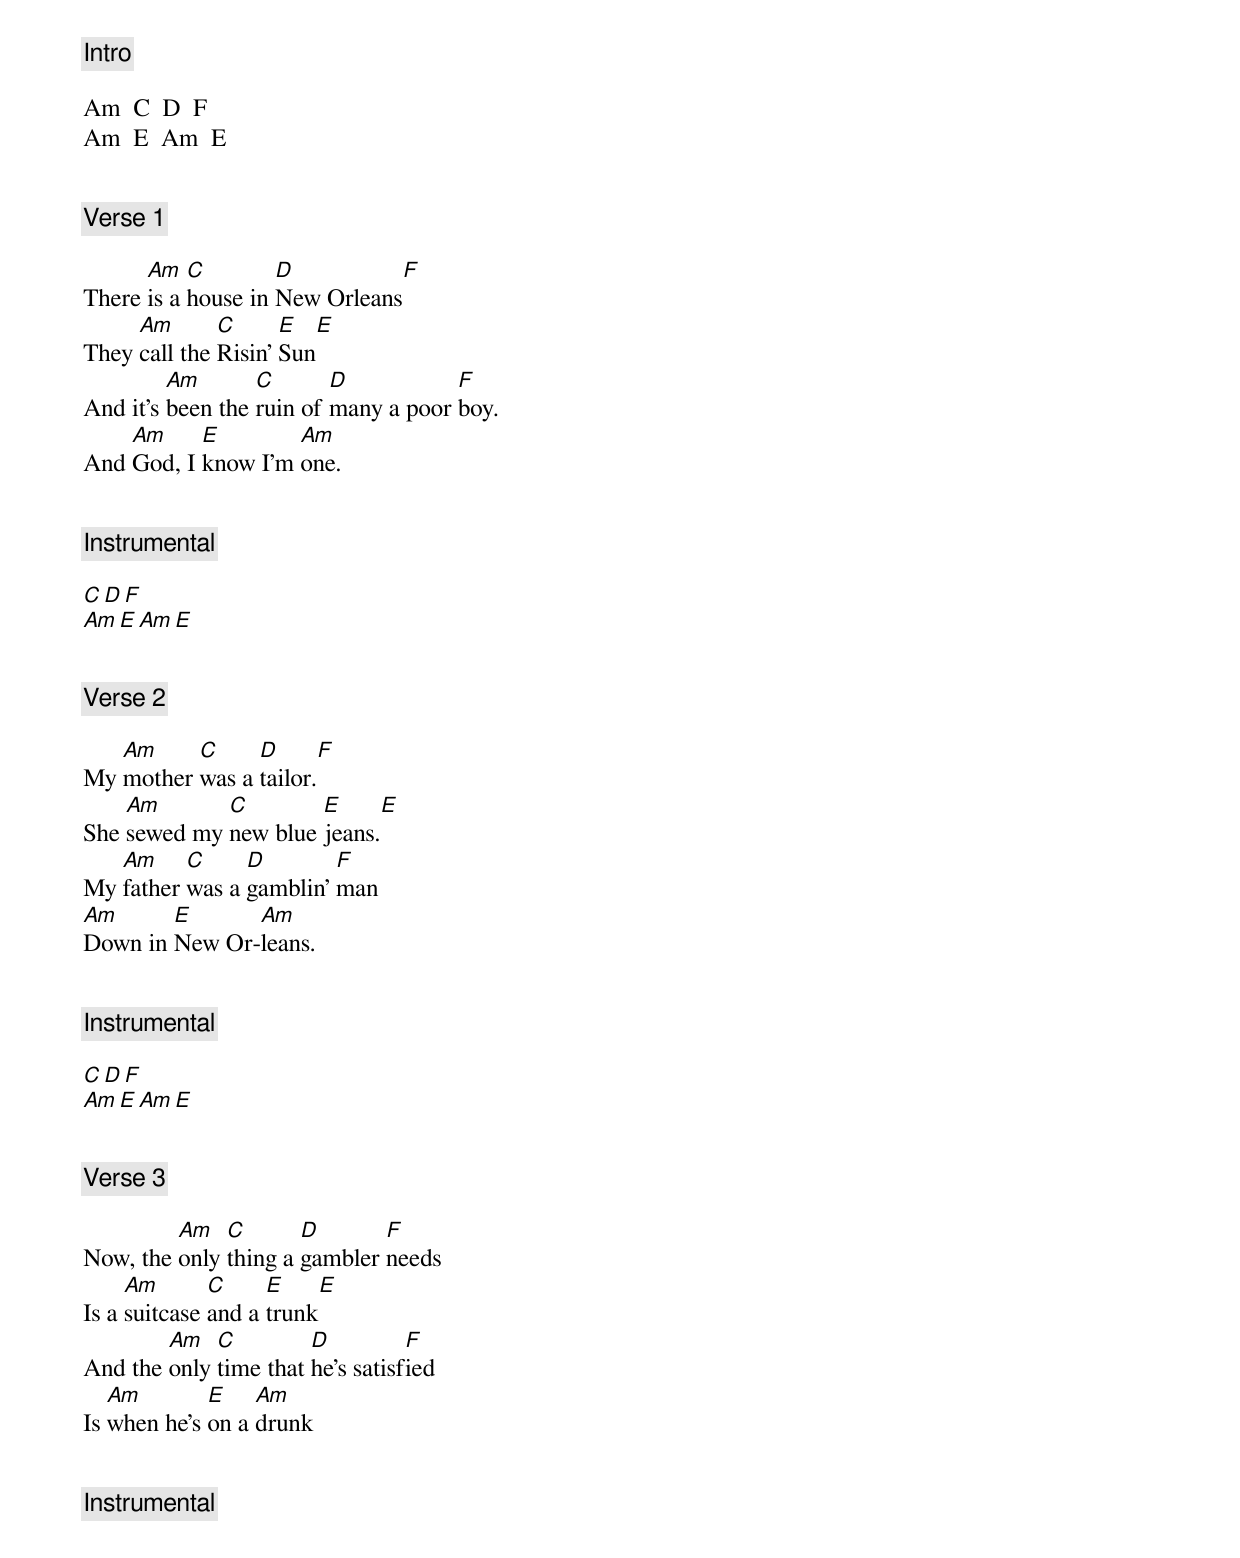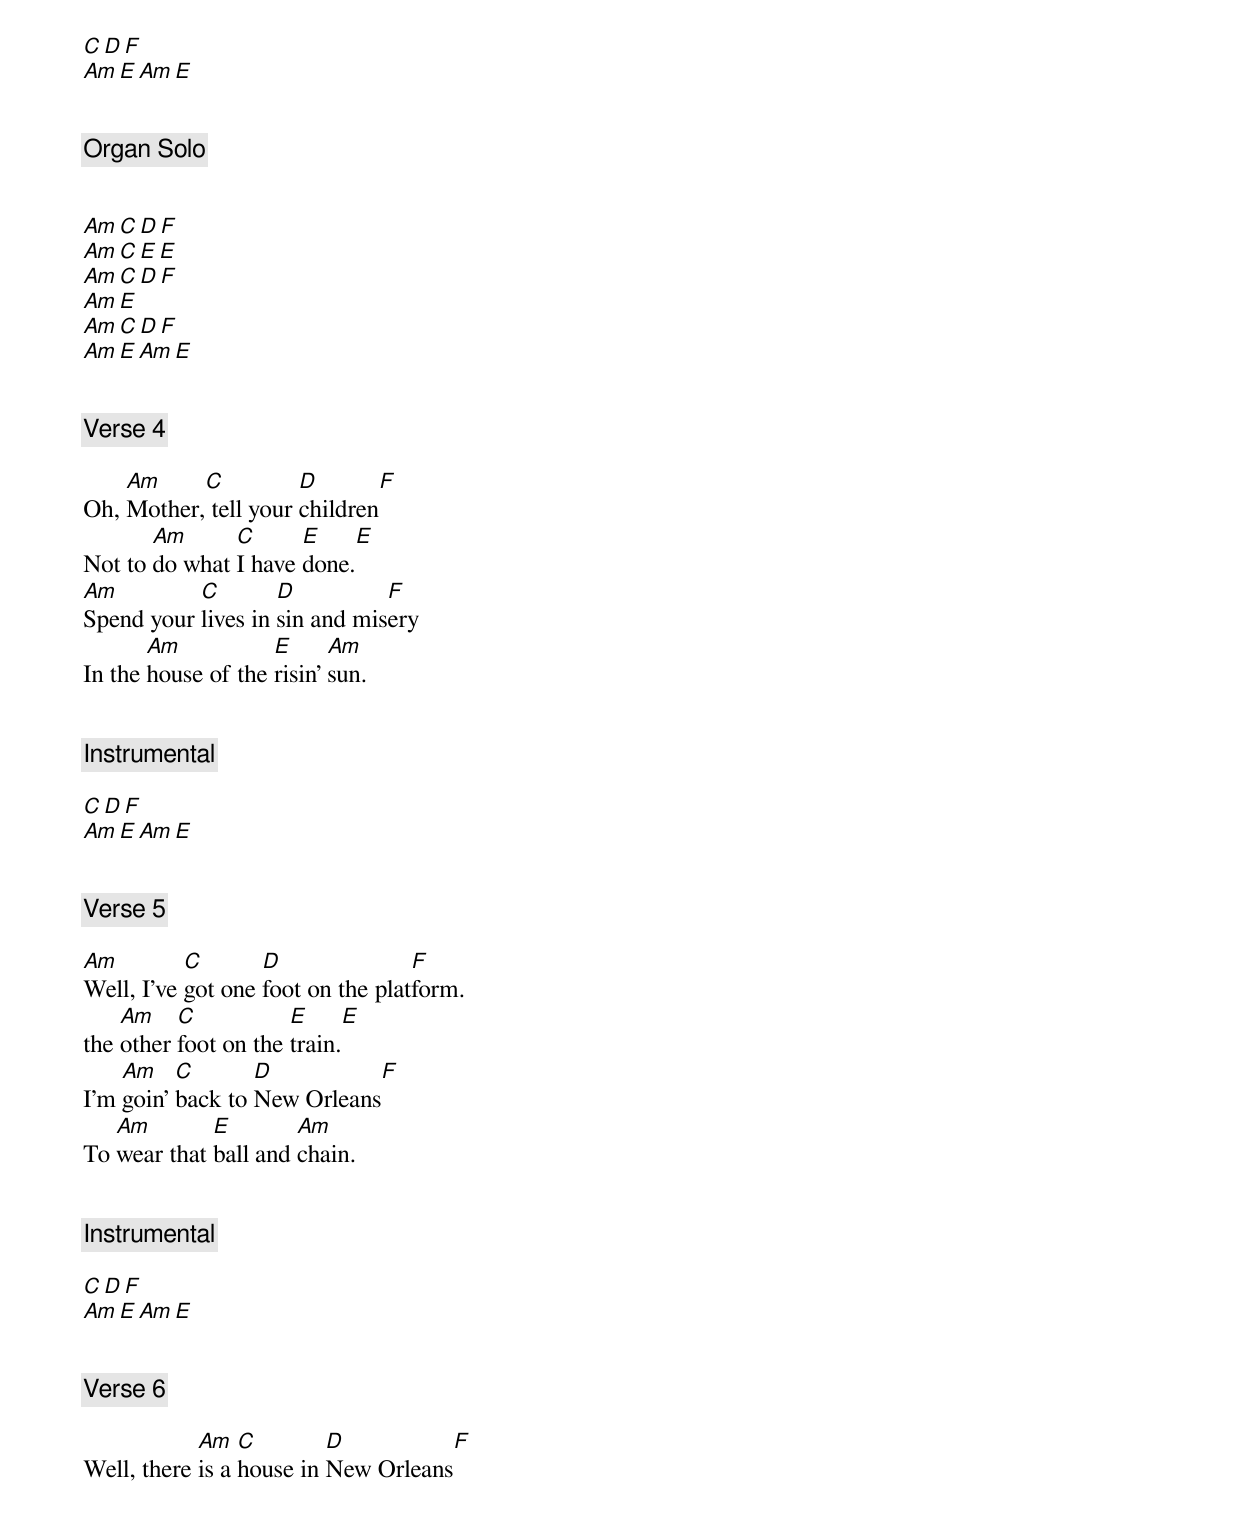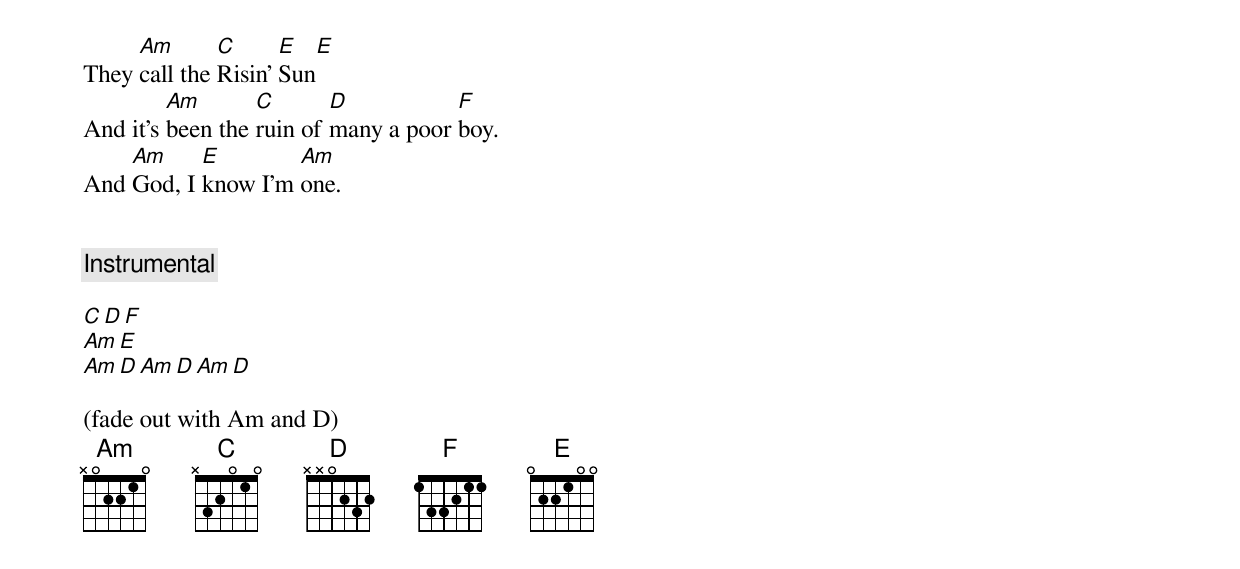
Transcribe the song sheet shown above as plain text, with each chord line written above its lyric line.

[Intro]

Am  C  D  F
Am  E  Am  E


[Verse 1]

      Am   C        D           F
There is a house in New Orleans
     Am       C      E   E
They call the Risin' Sun
         Am       C       D           F
And it's been the ruin of many a poor boy.
    Am     E        Am
And God, I know I'm one.


[Instrumental]

C   D  F
Am  E  Am  E


[Verse 2]

   Am     C     D           F
My mother was a tailor.
    Am       C        E     E
She sewed my new blue jeans.
   Am     C     D        F
My father was a gamblin' man
Am      E      Am
Down in New Or-leans.


[Instrumental]

C   D  F
Am  E  Am  E


[Verse 3]

         Am   C       D       F
Now, the only thing a gambler needs
     Am       C     E     E
Is a suitcase and a trunk
        Am   C         D          F
And the only time that he's satisfied
   Am        E    Am
Is when he's on a drunk


[Instrumental]

C   D  F
Am  E  Am  E


[Organ Solo]


Am  C  D  F
Am  C  E  E
Am  C  D  F
Am  E
Am  C  D   F
Am  E  Am  E


[Verse 4]

    Am     C          D        F
Oh, Mother, tell your children
       Am      C      E     E
Not to do what I have done.
Am         C        D          F
Spend your lives in sin and misery
       Am           E      Am
In the house of the risin' sun.


[Instrumental]

C   D  F
Am  E  Am  E


[Verse 5]

Am         C       D               F
Well, I've got one foot on the platform.
    Am    C           E     E
the other foot on the train.
    Am    C       D           F
I'm goin' back to New Orleans
   Am        E        Am
To wear that ball and chain.


[Instrumental]

C   D  F
Am  E  Am  E


[Verse 6]

            Am   C        D           F
Well, there is a house in New Orleans
     Am       C      E     E
They call the Risin' Sun
         Am       C       D           F
And it's been the ruin of many a poor boy.
    Am     E        Am
And God, I know I'm one.


[Instrumental]

C   D  F
Am  E
Am  D  Am  D  Am  D

(fade out with Am and D)
